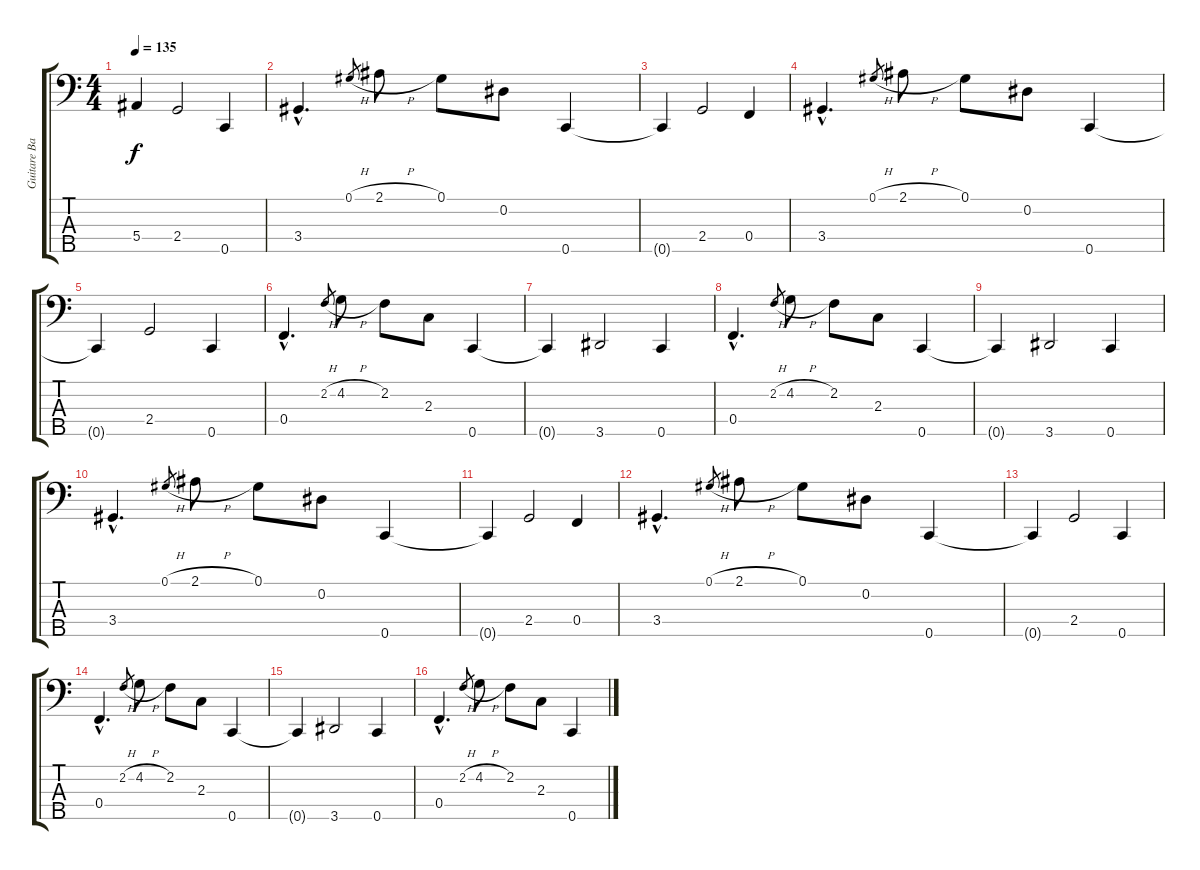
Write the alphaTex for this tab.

\track ("Guitare Basse" "Guitare Ba") {instrument fretlessbass}
\staff {score tabs}
\tuning (Ab2 Eb2 Bb1 F1 C1) {hide}
\ts (4 4)
\tempo 135
\clef f4
\ks c
5.4{t}.4{dy f} 2.4.2 0.5.4 |
3.4{hac}.4{d} 0.1{h}.8{gr} 2.1{h}.8 0.1.8 0.2.8 0.5.4 |
0.5{t}.4 2.4.2 0.4.4 |
3.4{hac}.4{d} 0.1{h}.8{gr} 2.1{h}.8 0.1.8 0.2.8 0.5.4 |
0.5{t}.4 2.4.2 0.5.4 |
0.4{hac}.4{d} 2.2{h}.8{gr} 4.2{h}.8 2.2.8 2.3.8 0.5.4 |
0.5{t}.4 3.5.2 0.5.4 |
0.4{hac}.4{d} 2.2{h}.8{gr} 4.2{h}.8 2.2.8 2.3.8 0.5.4 |
0.5{t}.4 3.5.2 0.5.4 |
3.4{hac}.4{d} 0.1{h}.8{gr} 2.1{h}.8 0.1.8 0.2.8 0.5.4 |
0.5{t}.4 2.4.2 0.4.4 |
3.4{hac}.4{d} 0.1{h}.8{gr} 2.1{h}.8 0.1.8 0.2.8 0.5.4 |
0.5{t}.4 2.4.2 0.5.4 |
0.4{hac}.4{d} 2.2{h}.8{gr} 4.2{h}.8 2.2.8 2.3.8 0.5.4 |
0.5{t}.4 3.5.2 0.5.4 |
0.4{hac}.4{d} 2.2{h}.8{gr} 4.2{h}.8 2.2.8 2.3.8 0.5.4
